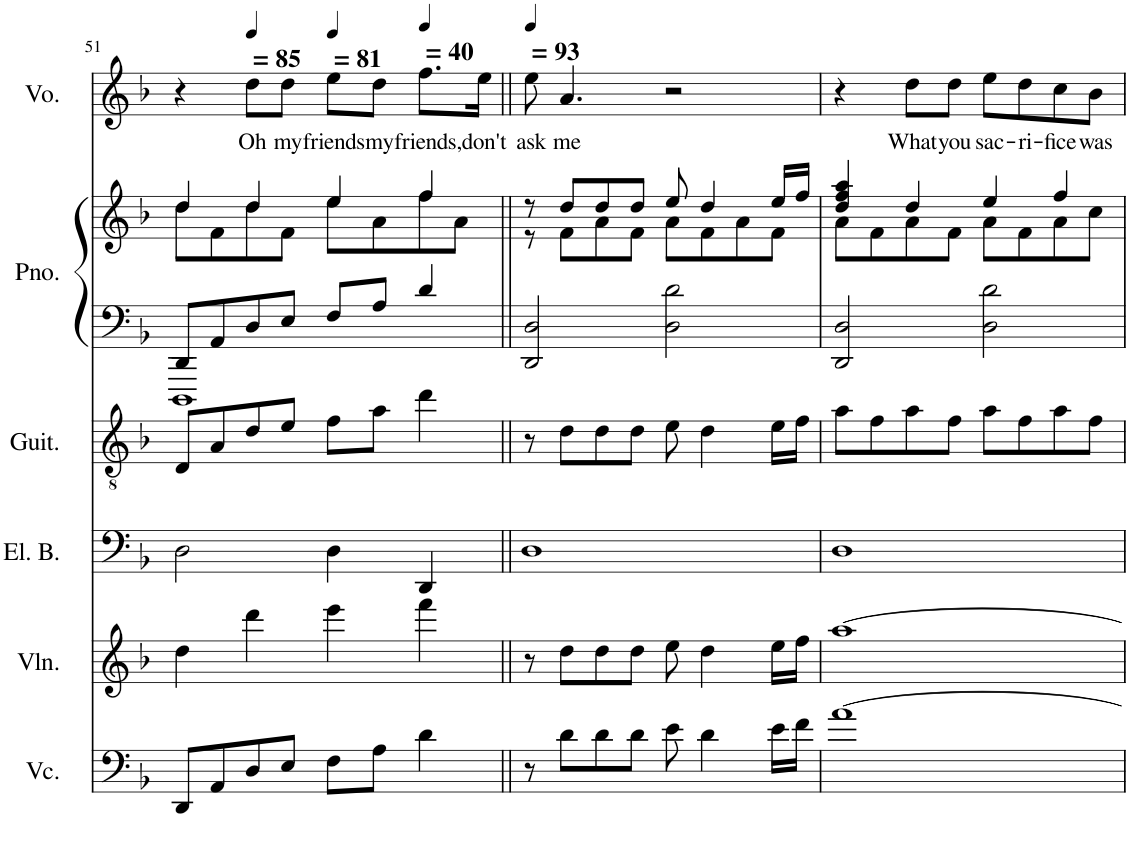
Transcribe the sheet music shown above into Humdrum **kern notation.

**kern	**kern	**kern	**kern	**kern	**kern	**kern	**text
*part6	*part5	*part4	*part3	*part2	*part2	*part1	*part1
*staff7	*staff6	*staff5	*staff4	*staff3	*staff2	*staff1	*staff1
*I"Violoncello	*I"Violin	*I"Electric Bass	*I"Classical Guitar	*I"Piano	*	*I"Voice	*
*I'Vc.	*I'Vln.	*I'El. B.	*I'Guit.	*I'Pno.	*	*I'Vo.	*
!!LO:PB:g=z
*clefF4	*clefG2	*clefF4	*clefGv2	*clefF4	*clefG2	*clefG2	*
*	*	*Trd7c12	*	*	*	*	*
*k[b-]	*k[b-]	*k[b-]	*k[b-]	*k[b-]	*k[b-]	*k[b-]	*
*M4/4	*M4/4	*M4/4	*M4/4	*M4/4	*M4/4	*M4/4	*
=51	=51	=51	=51	=51	=51	=51	=51
*	*	*	*	*^	*^	*	*
8DD/L	4dd\	2D\	8D/L	8DD/L	1DDD	4dd/	8dd\L	4r	.
8AA/	.	.	8A/	8AA/	.	.	8f\	.	.
*	*	*	*	*	*	*	*	*MM85	*
!	!	!	!	!	!	!	!	!	!LO:LY:b
8D/	4ddd\	.	8d/	8D/	.	4dd/	8dd\	8dd\L	Oh
!	!	!	!	!	!	!	!	!	!LO:LY:b
8E/J	.	.	8e/J	8E/J	.	.	8f\J	8dd\J	my
*	*	*	*	*	*	*	*	*MM81	*
!	!	!	!	!	!	!	!	!	!LO:LY:b
8F\L	4eee\	4D\	8f\L	8F/L	.	4ee/	8ee\L	8ee\L	friends
!	!	!	!	!	!	!	!	!	!LO:LY:b
8A\J	.	.	8a\J	8A/J	.	.	8a\	8dd\J	my
*	*	*	*	*	*	*	*	*MM40	*
!	!	!	!	!	!	!	!	!	!LO:LY:b
4d\	4fff\	4DD/	4dd\	4d/	.	4ff/	8ff\	8.ff\L	friends,
.	.	.	.	.	.	.	8a\J	.	.
!	!	!	!	!	!	!	!	!	!LO:LY:b
.	.	.	.	.	.	.	.	16ee\Jk	don't
*	*	*	*	*v	*v	*	*	*	*
=52||	=52||	=52||	=52||	=52||	=52||	=52||	=52||	=52||
*	*	*	*	*	*	*	*MM93	*
!	!	!	!	!	!	!	!	!LO:LY:b
8r	8r	1D	8r	2DD/ 2D/	8r	8r	8ee\	ask
!	!	!	!	!	!	!	!	!LO:LY:b
8d\L	8dd\L	.	8d\L	.	8dd/L	8f\L	4.a/	me
8d\	8dd\	.	8d\	.	8dd/	8a\	.	.
8d\J	8dd\J	.	8d\J	.	8dd/J	8f\J	.	.
8e\	8ee\	.	8e\	2D\ 2d\	8ee/	8a\L	2r	.
4d\	4dd\	.	4d\	.	4dd/	8f\	.	.
.	.	.	.	.	.	8a\	.	.
16e\LL	16ee\LL	.	16e\LL	.	16ee/LL	8f\J	.	.
16f\JJ	16ff\JJ	.	16f\JJ	.	16ff/JJ	.	.	.
=53	=53	=53	=53	=53	=53	=53	=53	=53
[1a	[1aa	1D	8a\L	2DD/ 2D/	4dd/ 4ff/ 4aa/	8a\L	4r	.
.	.	.	8f\	.	.	8f\	.	.
!	!	!	!	!	!	!	!	!LO:LY:b
.	.	.	8a\	.	4dd/	8a\	8dd\L	What
!	!	!	!	!	!	!	!	!LO:LY:b
.	.	.	8f\J	.	.	8f\J	8dd\J	you
!	!	!	!	!	!	!	!	!LO:LY:b
.	.	.	8a\L	2D\ 2d\	4ee/	8a\L	8ee\L	sac-
!	!	!	!	!	!	!	!	!LO:LY:b
.	.	.	8f\	.	.	8f\	8dd\	-ri-
!	!	!	!	!	!	!	!	!LO:LY:b
.	.	.	8a\	.	4ff/	8a\	8cc\	-fice
!	!	!	!	!	!	!	!	!LO:LY:b
.	.	.	8f\J	.	.	8cc\J	8b-\J	was
*	*	*	*	*	*v	*v	*	*
=	=	=	=	=	=	=	=
*-	*-	*-	*-	*-	*-	*-	*-
